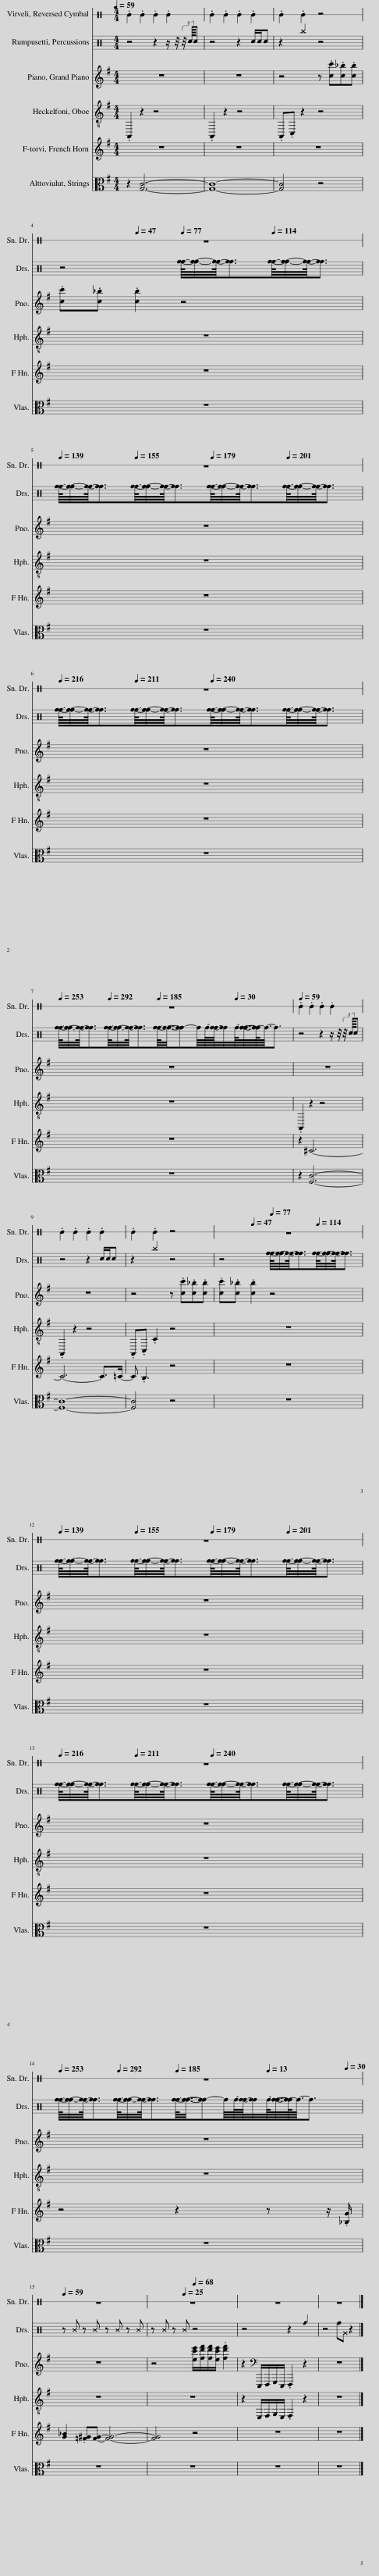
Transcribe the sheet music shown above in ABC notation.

X:1
%%score 1 2 3 4 5 6
L:1/8
Q:1/4=59
M:4/4
I:linebreak $
K:G
V:1 perc stafflines=1
K:none
V:2 perc
K:none
V:3 treble
V:4 treble-8
V:5 treble transpose=-7
V:6 alto
V:1
 .E2 .E2 .E2 .E2 | .E2 .E2 .E2 .E2 | .E2 .E2 z4 |$ z8[Q:1/4=47][Q:1/4=77][Q:1/4=114] |$[Q:1/4=139] z8[Q:1/4=155][Q:1/4=179][Q:1/4=201] |$ %5
[Q:1/4=216] z8[Q:1/4=211][Q:1/4=240] |$[Q:1/4=253] z8[Q:1/4=292][Q:1/4=185][Q:1/4=30] |[Q:1/4=59] .E2 .E2 .E2 .E2 |$ .E2 .E2 .E2 .E2 | .E2 .E2 z4 | %10
 z8[Q:1/4=47][Q:1/4=77][Q:1/4=114] |$[Q:1/4=139] z8[Q:1/4=155][Q:1/4=179][Q:1/4=201] |$[Q:1/4=216] z8[Q:1/4=211][Q:1/4=240] |$[Q:1/4=253] z8[Q:1/4=292][Q:1/4=185][Q:1/4=13][Q:1/4=30] |$[Q:1/4=59] z8 | %15
 z8[Q:1/4=25][Q:1/4=68] | z8 | z8 |] %18
V:2
[K:C] z4 z2 z/ z/4 (3:2:2z/4 c/8c | z4 z2 c/c/c | z2 ^b2 z4 |$ z4 [ff]/8-[f-f-f]/4[ff]/8-[ff]3/2[ff]/8-[f-f-f]/4[ff]/8-[ff]3/2 |$ [ff]/8-[f-f-f]/4[ff]/8-[ff]3/2[ff]/8-[f-f-f]/4[ff]/8-[ff]3/2[ff]/8-[f-f-f]/4[ff]/8-[ff]3/2[ff]/8-[f-f-f]/4[ff]/8-[ff]3/2 |$ %5
 [ff]/8-[f-f-f]/4[ff]/8-[ff]3/2[ff]/8-[f-f-f]/4[ff]/8-[ff]3/2[ff]/8-[f-f-f]/4[ff]/8-[ff]3/2[ff]/8-[f-f-f]/4[ff]/8-[ff]3/2 |$ [ff]/8-[f-f-f]/4[ff]/8-[ff]3/2[ff]/8-[f-f-f]/4[ff]/8-[ff]3/2[ff]/4-<[fff]/4-[fff-]f/8f/16-[ff]/16-[ff]/4f/8-<[ffff]/8-[fff-f]/8<f/8-f3/2 | z4 z2 z/ z/4 (3:2:2z/4 c/8c |$ z4 z2 c/c/c | z2 ^b2 z4 | %10
 z4 [ff]/8-[f-f-f]/4[ff]/8-[ff]3/2[ff]/8-[f-f-f]/4[ff]/8-[ff]3/2 |$ [ff]/8-[f-f-f]/4[ff]/8-[ff]3/2[ff]/8-[f-f-f]/4[ff]/8-[ff]3/2[ff]/8-[f-f-f]/4[ff]/8-[ff]3/2[ff]/8-[f-f-f]/4[ff]/8-[ff]3/2 |$ [ff]/8-[f-f-f]/4[ff]/8-[ff]3/2[ff]/8-[f-f-f]/4[ff]/8-[ff]3/2[ff]/8-[f-f-f]/4[ff]/8-[ff]3/2[ff]/8-[f-f-f]/4[ff]/8-[ff]3/2 |$ [ff]/8-[f-f-f]/4[ff]/8-[ff]3/2[ff]/8-[f-f-f]/4[ff]/8-[ff]3/2[ff]/4-<[fff]/4-[fff-]f/8f/16-[ff]/16-[ff]/4f/8-<[ffff]/8-[fff-f]/8<f/8-f3/2 |$ z ^B z ^B z ^B z ^B | %15
 z ^B z ^B z4 | z4 z2 _f2 | z4 f^G z2 |] %18
V:3
 z8 | z8 | z4 z .[cc'].[c_b].[cb] |$ .[cc'].[c_b] .[cb]2 z4 |$ z8 |$ %5
 z8 |$ z8 | z8 |$ z8 | z4 z .[cc'].[c_b].[cb] | %10
 .[cc'].[c_b] .[cb]2 z4 |$ z8 |$ z8 |$ z8 |$ z8 | %15
 z4 [ec'e']/[fd'f']/[fd'f']/[ec'e']/ .[fd'f']2 | z2[K:bass] E,,,/F,,,/G,,,/E,,,/ .F,,,2 z2 | z8 |] %18
V:4
 .A,,2 z2 z4 | .A,,2 z2 z4 | .A,,.C, z2 z4 |$ z8 |$ z8 |$ %5
 z8 |$ z8 | .A,,2 z2 z4 |$ .A,,2 z2 z4 | .A,,.C, .C2 z4 | %10
 z8 |$ z8 |$ z8 |$ z8 |$ z8 | %15
 z8 | z2 E,/F,/G,/E,/ .F,2 z2 | z8 |] %18
V:5
 z8 | z8 | z8 |$ z8 |$ z8 |$ %5
 z8 |$ z8 | z2 ^C6- |$ C6- C>=C- | C .B,3 z4 | %10
 z8 |$ z8 |$ z8 |$ z4 z2 z z/ .[_B,G]/ |$ [G_B]2 .[=F^G][FG]- [FG]4- | %15
 [FG]4 z4 | z8 | z8 |] %18
V:6
 z2 [G,C]6- | [G,C]8- | [G,C]4 z4 |$ z8 |$ z8 |$ %5
 z8 |$ z8 | z2 [F,C]6- |$ [F,C]8- | [F,C]4 z4 | %10
 z8 |$ z8 |$ z8 |$ z8 |$ z8 | %15
 z8 | z8 | z8 |] %18
